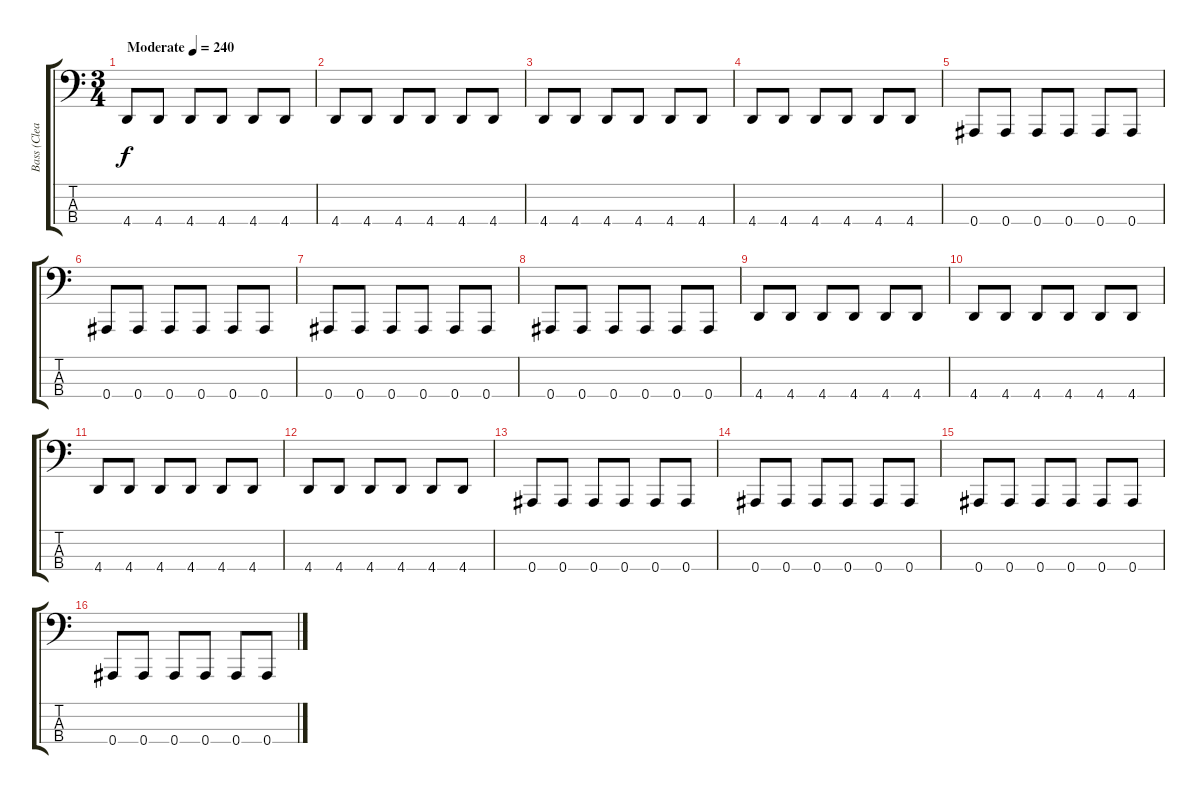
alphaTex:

\track ("Bass (Clean)" "Bass (Clea") {instrument electricbasspick}
\staff {score tabs}
\tuning (Eb2 Bb1 F1 Bb0) {hide}
\ts (3 4)
\tempo (240 "Moderate")
\clef f4
\ks c
4.4.8{dy f instrument electricbasspick} 4.4.8 4.4.8 4.4.8 4.4.8 4.4.8 |
4.4.8 4.4.8 4.4.8 4.4.8 4.4.8 4.4.8 |
4.4.8 4.4.8 4.4.8 4.4.8 4.4.8 4.4.8 |
4.4.8 4.4.8 4.4.8 4.4.8 4.4.8 4.4.8 |
0.4.8 0.4.8 0.4.8 0.4.8 0.4.8 0.4.8 |
0.4.8 0.4.8 0.4.8 0.4.8 0.4.8 0.4.8 |
0.4.8 0.4.8 0.4.8 0.4.8 0.4.8 0.4.8 |
0.4.8 0.4.8 0.4.8 0.4.8 0.4.8 0.4.8 |
4.4.8 4.4.8 4.4.8 4.4.8 4.4.8 4.4.8 |
4.4.8 4.4.8 4.4.8 4.4.8 4.4.8 4.4.8 |
4.4.8 4.4.8 4.4.8 4.4.8 4.4.8 4.4.8 |
4.4.8 4.4.8 4.4.8 4.4.8 4.4.8 4.4.8 |
0.4.8 0.4.8 0.4.8 0.4.8 0.4.8 0.4.8 |
0.4.8 0.4.8 0.4.8 0.4.8 0.4.8 0.4.8 |
0.4.8 0.4.8 0.4.8 0.4.8 0.4.8 0.4.8 |
0.4.8 0.4.8 0.4.8 0.4.8 0.4.8 0.4.8
